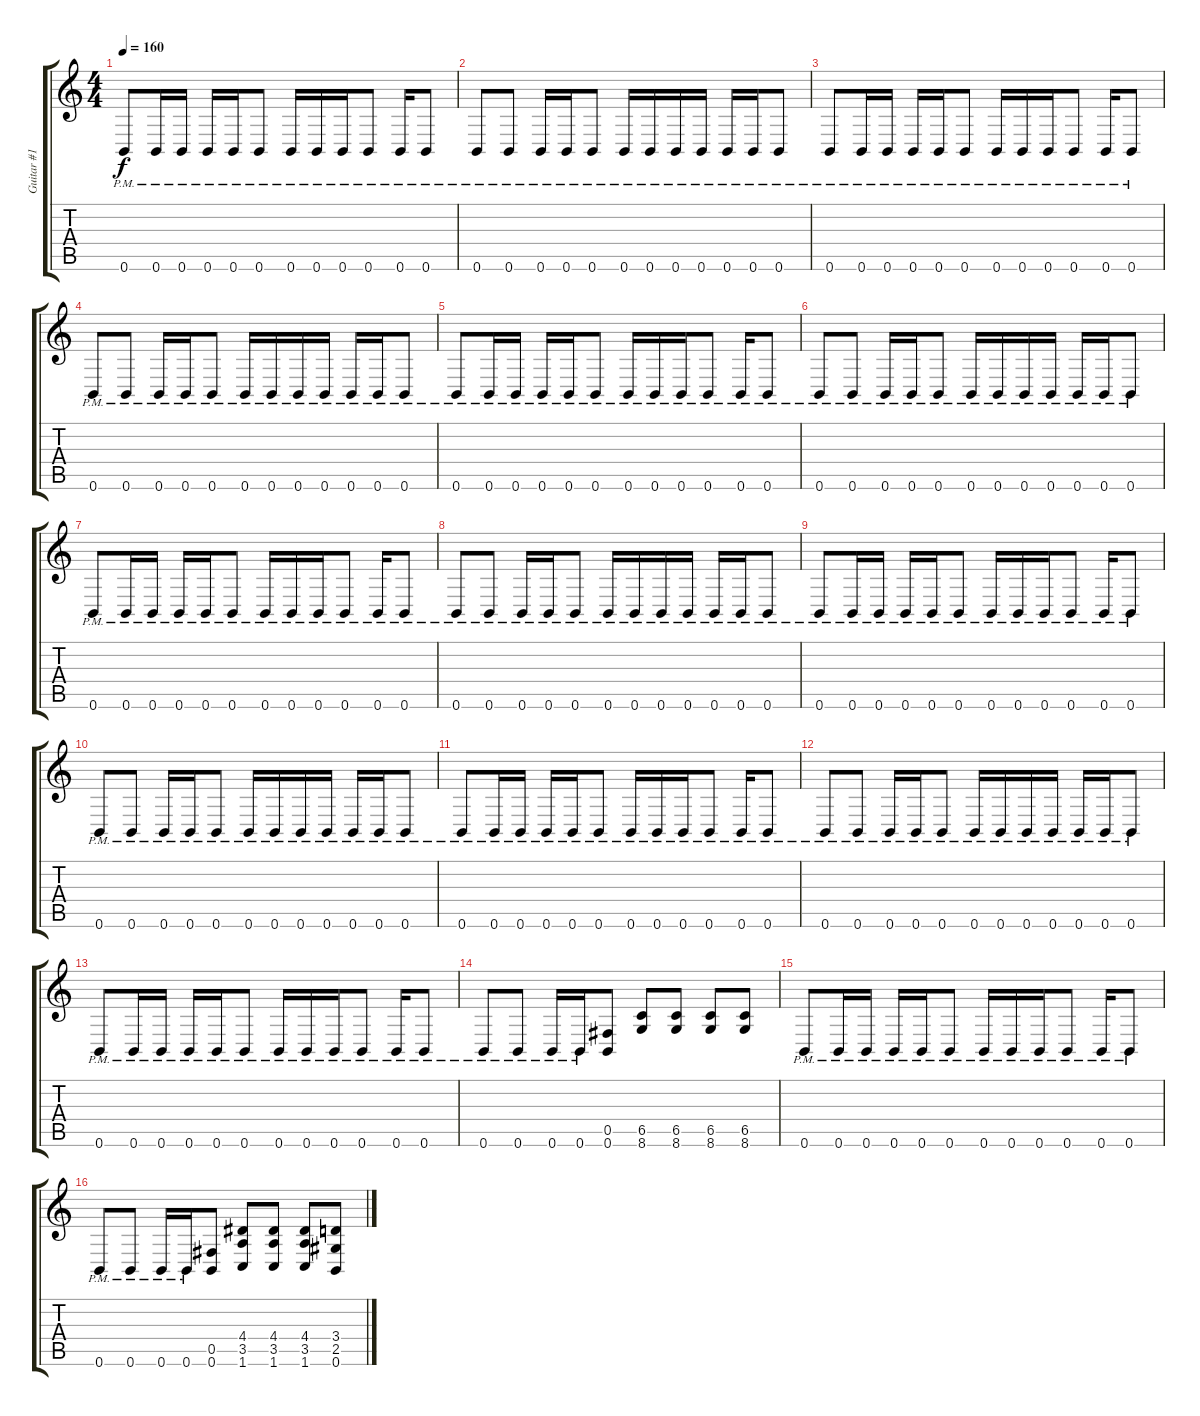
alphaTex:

\track ("Guitar #1" "Guitar #1") {instrument distortionguitar}
\staff {score tabs}
\tuning (Db4 Ab3 E3 B2 Gb2 B1) {hide}
\ts (4 4)
\tempo 160
\clef g2
\ks c
0.6{pm}.8{dy f} 0.6{pm}.16 0.6{pm}.16 0.6{pm}.16 0.6{pm}.16 0.6{pm}.8 0.6{pm}.16 0.6{pm}.16 0.6{pm}.16 0.6{pm}.8 0.6{pm}.16 0.6{pm}.8 |
0.6{pm}.8 0.6{pm}.8 0.6{pm}.16 0.6{pm}.16 0.6{pm}.8 0.6{pm}.16 0.6{pm}.16 0.6{pm}.16 0.6{pm}.16 0.6{pm}.16 0.6{pm}.16 0.6{pm}.8 |
0.6{pm}.8 0.6{pm}.16 0.6{pm}.16 0.6{pm}.16 0.6{pm}.16 0.6{pm}.8 0.6{pm}.16 0.6{pm}.16 0.6{pm}.16 0.6{pm}.8 0.6{pm}.16 0.6{pm}.8 |
0.6{pm}.8 0.6{pm}.8 0.6{pm}.16 0.6{pm}.16 0.6{pm}.8 0.6{pm}.16 0.6{pm}.16 0.6{pm}.16 0.6{pm}.16 0.6{pm}.16 0.6{pm}.16 0.6{pm}.8 |
0.6{pm}.8 0.6{pm}.16 0.6{pm}.16 0.6{pm}.16 0.6{pm}.16 0.6{pm}.8 0.6{pm}.16 0.6{pm}.16 0.6{pm}.16 0.6{pm}.8 0.6{pm}.16 0.6{pm}.8 |
0.6{pm}.8 0.6{pm}.8 0.6{pm}.16 0.6{pm}.16 0.6{pm}.8 0.6{pm}.16 0.6{pm}.16 0.6{pm}.16 0.6{pm}.16 0.6{pm}.16 0.6{pm}.16 0.6{pm}.8 |
0.6{pm}.8 0.6{pm}.16 0.6{pm}.16 0.6{pm}.16 0.6{pm}.16 0.6{pm}.8 0.6{pm}.16 0.6{pm}.16 0.6{pm}.16 0.6{pm}.8 0.6{pm}.16 0.6{pm}.8 |
0.6{pm}.8 0.6{pm}.8 0.6{pm}.16 0.6{pm}.16 0.6{pm}.8 0.6{pm}.16 0.6{pm}.16 0.6{pm}.16 0.6{pm}.16 0.6{pm}.16 0.6{pm}.16 0.6{pm}.8 |
0.6{pm}.8 0.6{pm}.16 0.6{pm}.16 0.6{pm}.16 0.6{pm}.16 0.6{pm}.8 0.6{pm}.16 0.6{pm}.16 0.6{pm}.16 0.6{pm}.8 0.6{pm}.16 0.6{pm}.8 |
0.6{pm}.8 0.6{pm}.8 0.6{pm}.16 0.6{pm}.16 0.6{pm}.8 0.6{pm}.16 0.6{pm}.16 0.6{pm}.16 0.6{pm}.16 0.6{pm}.16 0.6{pm}.16 0.6{pm}.8 |
0.6{pm}.8 0.6{pm}.16 0.6{pm}.16 0.6{pm}.16 0.6{pm}.16 0.6{pm}.8 0.6{pm}.16 0.6{pm}.16 0.6{pm}.16 0.6{pm}.8 0.6{pm}.16 0.6{pm}.8 |
0.6{pm}.8 0.6{pm}.8 0.6{pm}.16 0.6{pm}.16 0.6{pm}.8 0.6{pm}.16 0.6{pm}.16 0.6{pm}.16 0.6{pm}.16 0.6{pm}.16 0.6{pm}.16 0.6{pm}.8 |
0.6{pm}.8 0.6{pm}.16 0.6{pm}.16 0.6{pm}.16 0.6{pm}.16 0.6{pm}.8 0.6{pm}.16 0.6{pm}.16 0.6{pm}.16 0.6{pm}.8 0.6{pm}.16 0.6{pm}.8 |
0.6{pm}.8 0.6{pm}.8 0.6{pm}.16 0.6{pm}.16 (0.5 0.6).8 (6.5 8.6).8 (6.5 8.6).8 (6.5 8.6).8 (6.5 8.6).8 |
0.6{pm}.8 0.6{pm}.16 0.6{pm}.16 0.6{pm}.16 0.6{pm}.16 0.6{pm}.8 0.6{pm}.16 0.6{pm}.16 0.6{pm}.16 0.6{pm}.8 0.6{pm}.16 0.6{pm}.8 |
0.6{pm}.8 0.6{pm}.8 0.6{pm}.16 0.6{pm}.16 (0.5 0.6).8 (4.4 3.5 1.6).8 (4.4 3.5 1.6).8 (4.4 3.5 1.6).8 (3.4 2.5 0.6).8
